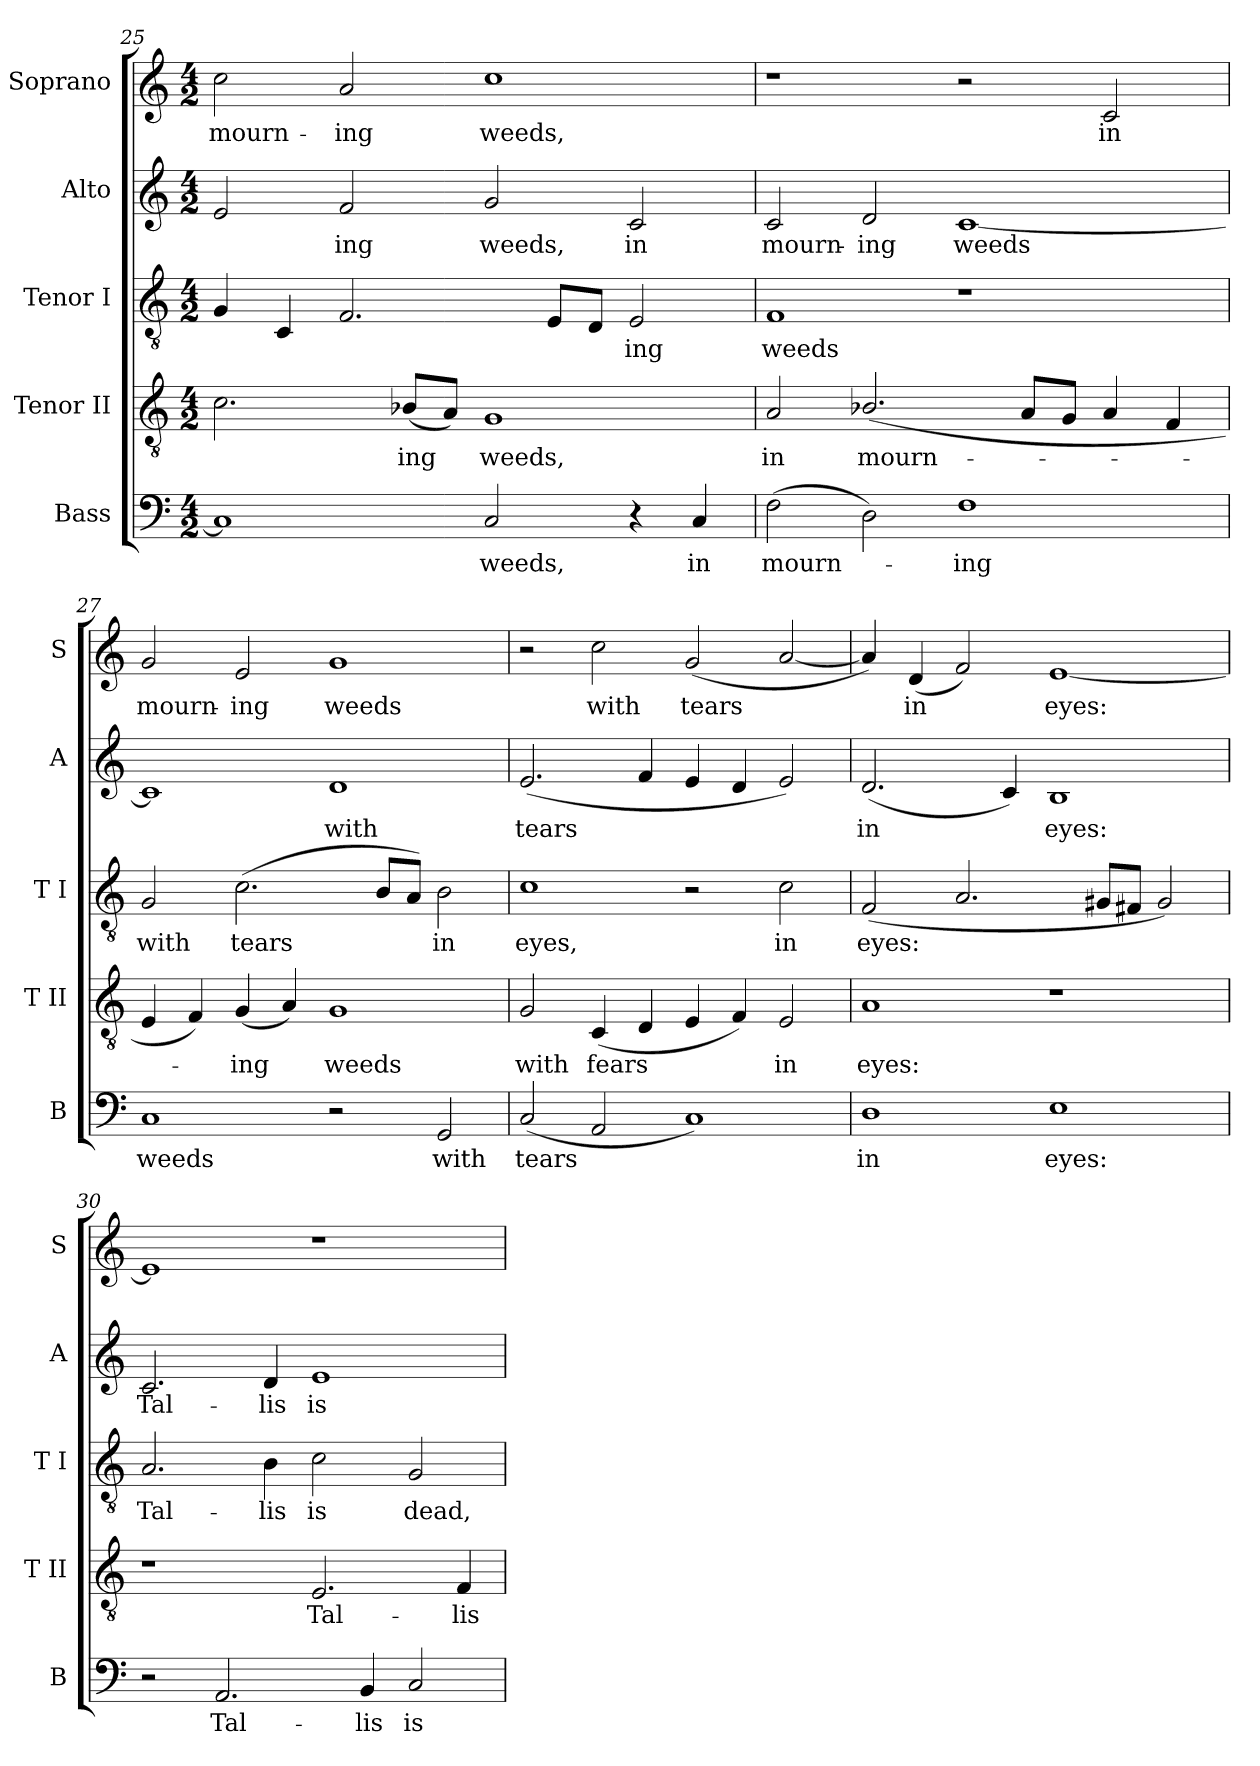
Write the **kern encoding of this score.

**kern	**text	**kern	**text	**kern	**text	**kern	**text	**kern	**text
*part5	*part5	*part4	*part4	*part3	*part3	*part2	*part2	*part1	*part1
*staff5	*staff5	*staff4	*staff4	*staff3	*staff3	*staff2	*staff2	*staff1	*staff1
*I"Bass	*	*I"Tenor II	*	*I"Tenor I	*	*I"Alto	*	*I"Soprano	*
*I'B	*	*I'T II	*	*I'T I	*	*I'A	*	*I'S	*
*clefF4	*	*clefGv2	*	*clefGv2	*	*clefG2	*	*clefG2	*
*k[]	*	*k[]	*	*k[]	*	*k[]	*	*k[]	*
*M4/2	*	*M4/2	*	*M4/2	*	*M4/2	*	*M4/2	*
=25	=25	=25	=25	=25	=25	=25	=25	=25	=25
!	!	!	!	!	!	!	!	!	!LO:LY:b
1C]	.	2.c\	.	4G/	.	2e/	.	2cc\	mourn-
.	.	.	.	4C/	.	.	.	.	.
!	!	!	!	!	!	!	!LO:LY:b	!	!LO:LY:b
.	.	.	.	2.F/	.	2f/	ing	2a/	-ing
!	!	!	!LO:LY:b	!	!	!	!	!	!
.	.	(<8B-X/L	ing	.	.	.	.	.	.
.	.	8A/J)	.	.	.	.	.	.	.
!	!LO:LY:b	!	!LO:LY:b	!	!	!	!LO:LY:b	!	!LO:LY:b
2C/	weeds,	1G	weeds,	.	.	2g/	weeds,	1cc	weeds,
.	.	.	.	8E/L	.	.	.	.	.
.	.	.	.	8D/J	.	.	.	.	.
!	!	!	!	!	!LO:LY:b	!	!LO:LY:b	!	!
4r	.	.	.	2E/	ing	2c/	in	.	.
!	!LO:LY:b	!	!	!	!	!	!	!	!
4C/	in	.	.	.	.	.	.	.	.
=26	=26	=26	=26	=26	=26	=26	=26	=26	=26
!	!LO:LY:b	!	!LO:LY:b	!	!LO:LY:b	!	!LO:LY:b	!	!
(>2F\	mourn-	2A/	in	1F	weeds	2c/	mourn-	1r	.
!	!	!	!LO:LY:b	!	!	!	!LO:LY:b	!	!
2D\)	.	(<2.B-X/	mourn-	.	.	2d/	-ing	.	.
!	!LO:LY:b	!	!	!	!	!	!LO:LY:b	!	!
1F	ing	.	.	1r	.	[1c	weeds	2r	.
.	.	8A/L	.	.	.	.	.	.	.
.	.	8G/J	.	.	.	.	.	.	.
!	!	!	!	!	!	!	!	!	!LO:LY:b
.	.	4A/	.	.	.	.	.	2c/	in
.	.	4F/	.	.	.	.	.	.	.
!!LO:LB:g=z
=27	=27	=27	=27	=27	=27	=27	=27	=27	=27
!	!LO:LY:b	!	!	!	!LO:LY:b	!	!	!	!LO:LY:b
1C	weeds	4E/	.	2G/	with	1c]	.	2g/	mourn-
.	.	4F/)	.	.	.	.	.	.	.
!	!	!	!LO:LY:b	!	!LO:LY:b	!	!	!	!LO:LY:b
.	.	(<4G/	ing	(<2.c\	tears	.	.	2e/	-ing
.	.	4A/)	.	.	.	.	.	.	.
!	!	!	!LO:LY:b	!	!	!	!LO:LY:b	!	!LO:LY:b
2r	.	1G	weeds	.	.	1d	with	1g	weeds
.	.	.	.	8B/L	.	.	.	.	.
.	.	.	.	8A/J)	.	.	.	.	.
!	!LO:LY:b	!	!	!	!LO:LY:b	!	!	!	!
2GG/	with	.	.	2B\	in	.	.	.	.
=28	=28	=28	=28	=28	=28	=28	=28	=28	=28
!	!LO:LY:b	!	!LO:LY:b	!	!LO:LY:b	!	!LO:LY:b	!	!
(<2C/	tears	2G/	with	1c	eyes,	(<2.e/	tears	2r	.
!	!	!	!LO:LY:b	!	!	!	!	!	!LO:LY:b
2AA/	.	(<4C/	fears	.	.	.	.	2cc\	with
.	.	4D/	.	.	.	4f/	.	.	.
!	!	!	!	!	!	!	!	!	!LO:LY:b
1C)	.	4E/	.	2r	.	4e/	.	(<2g/	tears
.	.	4F/)	.	.	.	4d/	.	.	.
!	!	!	!LO:LY:b	!	!LO:LY:b	!	!	!	!
.	.	2E/	in	2c\	in	2e/)	.	[2a/	.
=29	=29	=29	=29	=29	=29	=29	=29	=29	=29
!	!LO:LY:b	!	!LO:LY:b	!	!LO:LY:b	!	!LO:LY:b	!	!
1D	in	1A	eyes:	(<2F/	eyes:	(<2.d/	in	4a/])	.
!	!	!	!	!	!	!	!	!	!LO:LY:b
.	.	.	.	.	.	.	.	(<4d/	in
.	.	.	.	2.A/	.	.	.	2f/)	.
.	.	.	.	.	.	4c/)	.	.	.
!	!LO:LY:b	!	!	!	!	!	!LO:LY:b	!	!LO:LY:b
1E	eyes:	1r	.	.	.	1B	eyes:	[1e	eyes:
.	.	.	.	8G#X/L	.	.	.	.	.
.	.	.	.	8F#X/J	.	.	.	.	.
.	.	.	.	2G#/)	.	.	.	.	.
=30	=30	=30	=30	=30	=30	=30	=30	=30	=30
!	!	!	!	!	!LO:LY:b	!	!LO:LY:b	!	!
2r	.	1r	.	2.A/	Tal-	2.c/	Tal-	1e]	.
!	!LO:LY:b	!	!	!	!	!	!	!	!
2.AA/	Tal-	.	.	.	.	.	.	.	.
!	!	!	!	!	!LO:LY:b	!	!LO:LY:b	!	!
.	.	.	.	4B\	-lis	4d/	-lis	.	.
!	!	!	!LO:LY:b	!	!LO:LY:b	!	!LO:LY:b	!	!
.	.	2.E/	Tal-	2c\	is	1e	is	1r	.
!	!LO:LY:b	!	!	!	!	!	!	!	!
4BB/	-lis	.	.	.	.	.	.	.	.
!	!LO:LY:b	!	!	!	!LO:LY:b	!	!	!	!
2C/	is	.	.	2G/	dead,	.	.	.	.
!	!	!	!LO:LY:b	!	!	!	!	!	!
.	.	4F/	-lis	.	.	.	.	.	.
=	=	=	=	=	=	=	=	=	=
*-	*-	*-	*-	*-	*-	*-	*-	*-	*-
